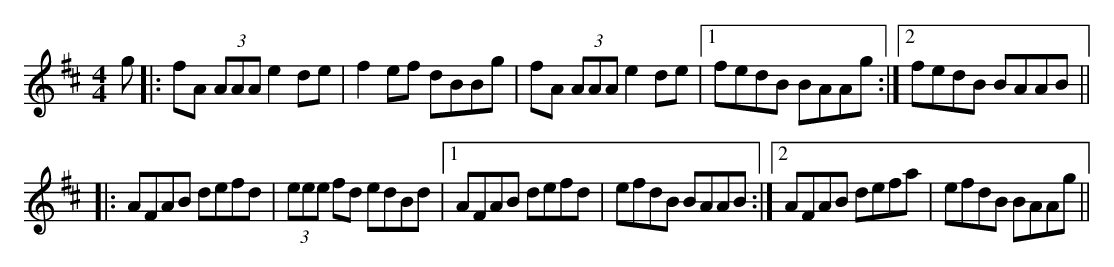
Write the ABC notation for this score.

X:1
M:4/4
K:D
g|:fA (3AAA e2de|f2ef dBBg|fA (3AAA e2de|1 fedB BAAg:|2 fedB BAAB||
|:AFAB defd|(3eee fd edBd|1 AFAB defd| efdB BAAB:|2 AFAB defa | efdB BAAg||
